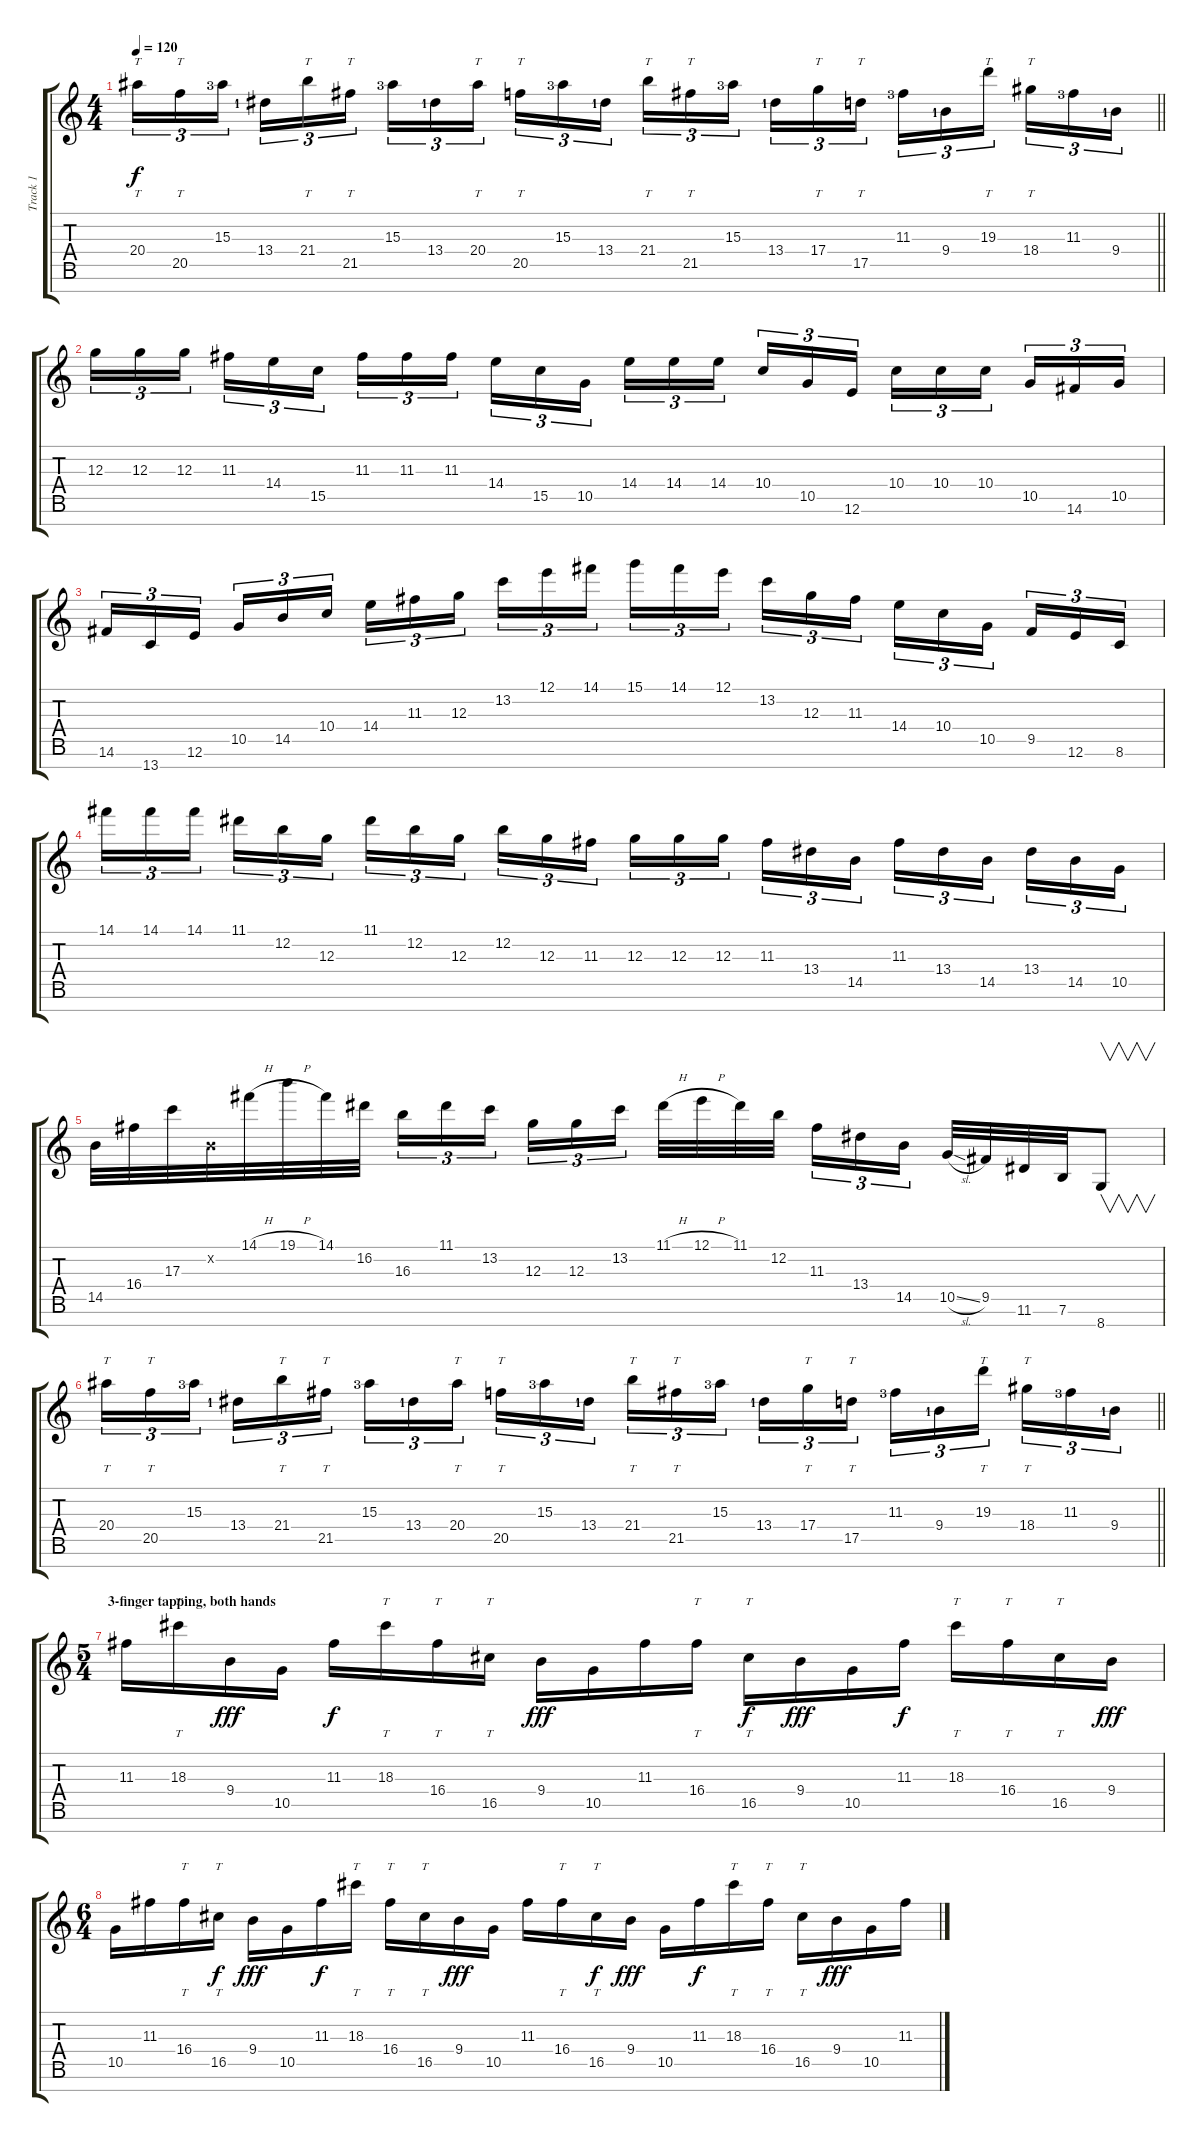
\track ("Track 1" "Track 1") {instrument distortionguitar}
\staff {score tabs}
\tuning (E4 B3 G3 D3 A2 E2 B1) {hide}
\ts (4 4)
\tempo 120
\clef g2
\barLineRight lightlight
\ks c
20.4.16{tt tu (3 2) dy f} 20.5.16{tt tu (3 2)} 15.3{lf 4}.16{tu (3 2) beam splitsecondary} 13.4{lf 2}.16{tu (3 2)} 21.4.16{tt tu (3 2)} 21.5.16{tt tu (3 2)} 15.3{lf 4}.16{tu (3 2)} 13.4{lf 2}.16{tu (3 2)} 20.4.16{tt tu (3 2) beam splitsecondary} 20.5.16{tt tu (3 2)} 15.3{lf 4}.16{tu (3 2)} 13.4{lf 2}.16{tu (3 2)} 21.4.16{tt tu (3 2)} 21.5.16{tt tu (3 2)} 15.3{lf 4}.16{tu (3 2) beam splitsecondary} 13.4{lf 2}.16{tu (3 2)} 17.4.16{tt tu (3 2)} 17.5.16{tt tu (3 2)} 11.3{lf 4}.16{tu (3 2)} 9.4{lf 2}.16{tu (3 2)} 19.3.16{tt tu (3 2) beam splitsecondary} 18.4.16{tt tu (3 2)} 11.3{lf 4}.16{tu (3 2)} 9.4{lf 2}.16{tu (3 2)} |
12.3.16{tu (3 2)} 12.3.16{tu (3 2)} 12.3.16{tu (3 2) beam splitsecondary} 11.3.16{tu (3 2)} 14.4.16{tu (3 2)} 15.5.16{tu (3 2)} 11.3.16{tu (3 2)} 11.3.16{tu (3 2)} 11.3.16{tu (3 2) beam splitsecondary} 14.4.16{tu (3 2)} 15.5.16{tu (3 2)} 10.5.16{tu (3 2)} 14.4.16{tu (3 2)} 14.4.16{tu (3 2)} 14.4.16{tu (3 2) beam splitsecondary} 10.4.16{tu (3 2)} 10.5.16{tu (3 2)} 12.6.16{tu (3 2)} 10.4.16{tu (3 2)} 10.4.16{tu (3 2)} 10.4.16{tu (3 2) beam splitsecondary} 10.5.16{tu (3 2)} 14.6.16{tu (3 2)} 10.5.16{tu (3 2)} |
14.6.16{tu (3 2)} 13.7.16{tu (3 2)} 12.6.16{tu (3 2) beam splitsecondary} 10.5.16{tu (3 2)} 14.5.16{tu (3 2)} 10.4.16{tu (3 2)} 14.4.16{tu (3 2)} 11.3.16{tu (3 2)} 12.3.16{tu (3 2) beam splitsecondary} 13.2.16{tu (3 2)} 12.1.16{tu (3 2)} 14.1.16{tu (3 2)} 15.1.16{tu (3 2)} 14.1.16{tu (3 2)} 12.1.16{tu (3 2) beam splitsecondary} 13.2.16{tu (3 2)} 12.3.16{tu (3 2)} 11.3.16{tu (3 2)} 14.4.16{tu (3 2)} 10.4.16{tu (3 2)} 10.5.16{tu (3 2) beam splitsecondary} 9.5.16{tu (3 2)} 12.6.16{tu (3 2)} 8.6.16{tu (3 2)} |
14.1.16{tu (3 2)} 14.1.16{tu (3 2)} 14.1.16{tu (3 2) beam splitsecondary} 11.1.16{tu (3 2)} 12.2.16{tu (3 2)} 12.3.16{tu (3 2)} 11.1.16{tu (3 2)} 12.2.16{tu (3 2)} 12.3.16{tu (3 2) beam splitsecondary} 12.2.16{tu (3 2)} 12.3.16{tu (3 2)} 11.3.16{tu (3 2)} 12.3.16{tu (3 2)} 12.3.16{tu (3 2)} 12.3.16{tu (3 2) beam splitsecondary} 11.3.16{tu (3 2)} 13.4.16{tu (3 2)} 14.5.16{tu (3 2)} 11.3.16{tu (3 2)} 13.4.16{tu (3 2)} 14.5.16{tu (3 2) beam splitsecondary} 13.4.16{tu (3 2)} 14.5.16{tu (3 2)} 10.5.16{tu (3 2)} |
14.5.32 16.4.32 17.3.32 0.2{x}.32 14.1{h}.32 19.1{h}.32 14.1.32 16.2.32 16.3.16{tu (3 2)} 11.1.16{tu (3 2)} 13.2.16{tu (3 2) beam splitsecondary} 12.3.16{tu (3 2)} 12.3.16{tu (3 2)} 13.2.16{tu (3 2)} 11.1{h}.32 12.1{h}.32 11.1.32 12.2.32{beam splitsecondary} 11.3.16{tu (3 2)} 13.4.16{tu (3 2)} 14.5.16{tu (3 2)} 10.5{sl}.32 9.5.32 11.6.32 7.6.32 8.7.8{v} |
\barLineRight lightlight
20.4.16{tt tu (3 2)} 20.5.16{tt tu (3 2)} 15.3{lf 4}.16{tu (3 2) beam splitsecondary} 13.4{lf 2}.16{tu (3 2)} 21.4.16{tt tu (3 2)} 21.5.16{tt tu (3 2)} 15.3{lf 4}.16{tu (3 2)} 13.4{lf 2}.16{tu (3 2)} 20.4.16{tt tu (3 2) beam splitsecondary} 20.5.16{tt tu (3 2)} 15.3{lf 4}.16{tu (3 2)} 13.4{lf 2}.16{tu (3 2)} 21.4.16{tt tu (3 2)} 21.5.16{tt tu (3 2)} 15.3{lf 4}.16{tu (3 2) beam splitsecondary} 13.4{lf 2}.16{tu (3 2)} 17.4.16{tt tu (3 2)} 17.5.16{tt tu (3 2)} 11.3{lf 4}.16{tu (3 2)} 9.4{lf 2}.16{tu (3 2)} 19.3.16{tt tu (3 2) beam splitsecondary} 18.4.16{tt tu (3 2)} 11.3{lf 4}.16{tu (3 2)} 9.4{lf 2}.16{tu (3 2)} |
\ts (5 4)
\section ("" "3-finger tapping, both hands")
11.3.16 18.3.16{tt} 9.4.16{dy fff} 10.5.16 11.3.16{dy f} 18.3.16{tt} 16.4.16{tt} 16.5.16{tt} 9.4.16{dy fff} 10.5.16 11.3.16 16.4.16{tt} 16.5.16{tt dy f} 9.4.16{dy fff} 10.5.16 11.3.16{dy f} 18.3.16{tt} 16.4.16{tt} 16.5.16{tt} 9.4.16{dy fff} |
\ts (6 4)
10.5.16 11.3.16 16.4.16{tt} 16.5.16{tt dy f} 9.4.16{dy fff} 10.5.16 11.3.16{dy f} 18.3.16{tt} 16.4.16{tt} 16.5.16{tt} 9.4.16{dy fff} 10.5.16 11.3.16 16.4.16{tt} 16.5.16{tt dy f} 9.4.16{dy fff} 10.5.16 11.3.16{dy f} 18.3.16{tt} 16.4.16{tt} 16.5.16{tt} 9.4.16{dy fff} 10.5.16 11.3.16
